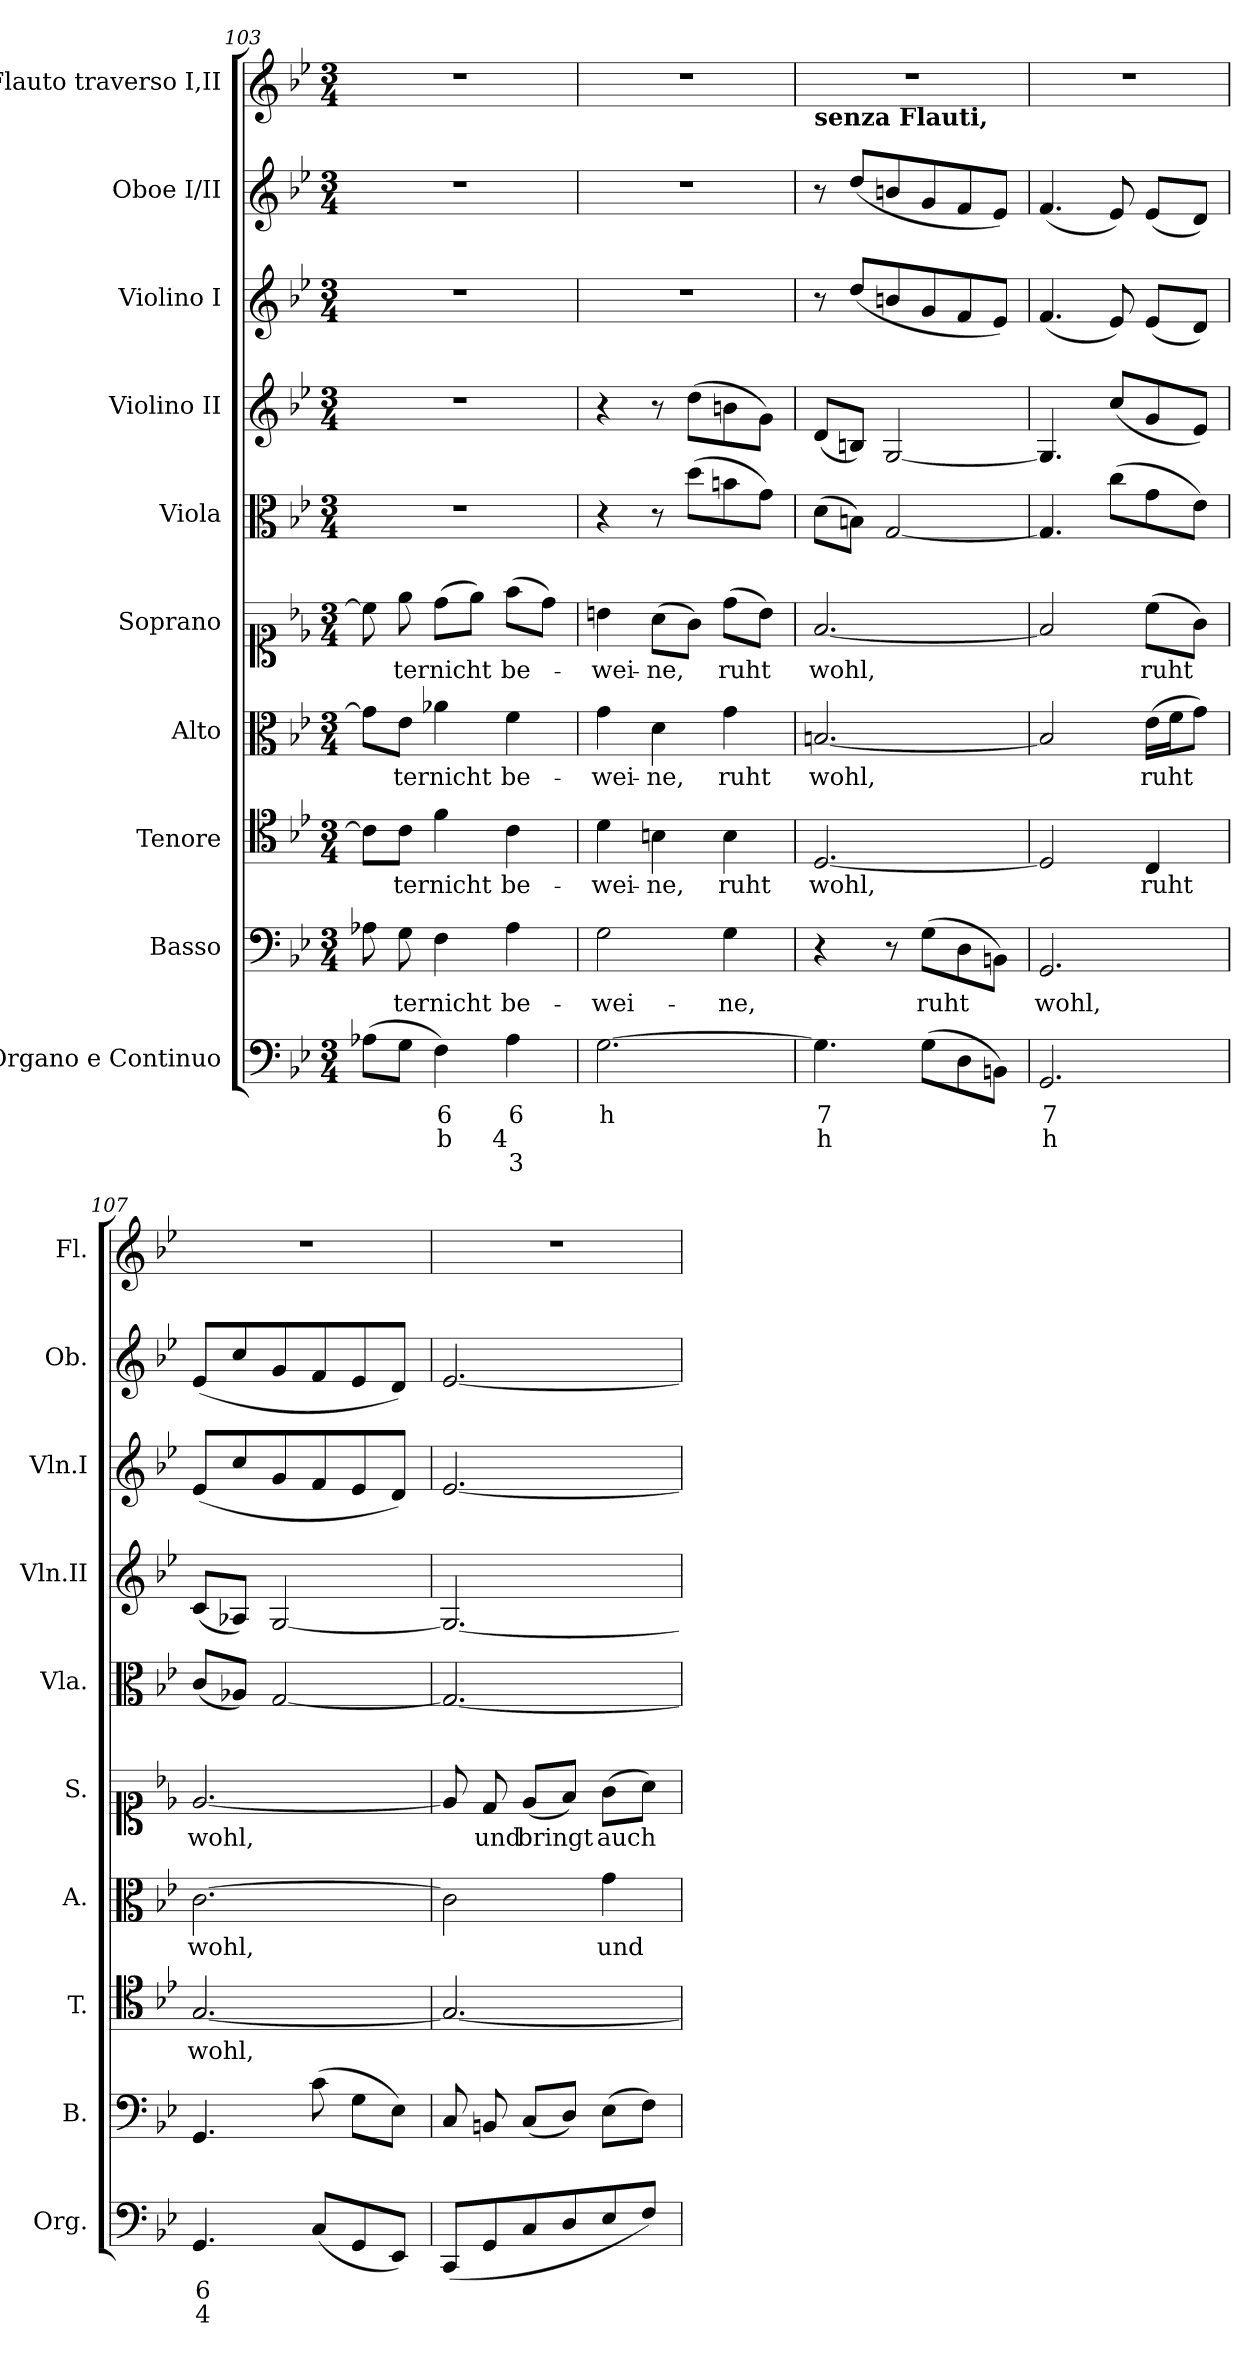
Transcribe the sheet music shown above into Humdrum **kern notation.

**kern	**text	**text	**text	**kern	**text	**kern	**text	**kern	**text	**kern	**text	**kern	**kern	**kern	**kern	**kern
*part10	*part10	*part10	*part10	*part9	*part9	*part8	*part8	*part7	*part7	*part6	*part6	*part5	*part4	*part3	*part2	*part1
*staff10	*staff10	*staff10	*staff10	*staff9	*staff9	*staff8	*staff8	*staff7	*staff7	*staff6	*staff6	*staff5	*staff4	*staff3	*staff2	*staff1
*I"Organo e  Continuo	*	*	*	*I"Basso	*	*I"Tenore	*	*I"Alto	*	*I"Soprano	*	*I"Viola	*I"Violino II	*I"Violino I	*I"Oboe I/II	*I"Flauto traverso I,II
*I'Org.	*	*	*	*I'B.	*	*I'T.	*	*I'A.	*	*I'S.	*	*I'Vla.	*I'Vln.II	*I'Vln.I	*I'Ob.	*I'Fl.
*clefF4	*	*	*	*clefF4	*	*clefC4	*	*clefC3	*	*clefC1	*	*clefC3	*clefG2	*clefG2	*clefG2	*clefG2
*k[b-e-]	*	*	*	*k[b-e-]	*	*k[b-e-]	*	*k[b-e-]	*	*k[b-e-]	*	*k[b-e-]	*k[b-e-]	*k[b-e-]	*k[b-e-]	*k[b-e-]
*M3/4	*	*	*	*M3/4	*	*M3/4	*	*M3/4	*	*M3/4	*	*M3/4	*M3/4	*M3/4	*M3/4	*M3/4
=103	=103	=103	=103	=103	=103	=103	=103	=103	=103	=103	=103	=103	=103	=103	=103	=103
(>8A-X\L	.	.	.	8A-X\	.	8c\L]	.	8g\L]	.	8cc\]	.	2.r	2.r	2.r	2.r	2.r
8G\J	.	.	.	8G\	-ter	8c\J	ter	8e-\J	-ter	8ee-\	-ter	.	.	.	.	.
4F\)	6	b	.	4F\	nicht	4f\	nicht	4a-X\	nicht	(>8dd\L	nicht	.	.	.	.	.
.	.	.	.	.	.	.	.	.	.	8ee-\J)	.	.	.	.	.	.
4A-\	6	4	3	4A-\	be-	4c\	be-	4f\	be-	(>8ff\L	be-	.	.	.	.	.
.	.	.	.	.	.	.	.	.	.	8dd\J)	.	.	.	.	.	.
=104	=104	=104	=104	=104	=104	=104	=104	=104	=104	=104	=104	=104	=104	=104	=104	=104
[2.G\	h	.	.	2G\	-wei-	4d\	-wei-	4g\	-wei-	4bn\	-wei-	4r	4r	2.r	2.r	2.r
.	.	.	.	.	.	4Bn\	-ne,	4d\	-ne,	(>8a\L	-ne,	8r	8r	.	.	.
.	.	.	.	.	.	.	.	.	.	8g\J)	.	(>8dd\L	(>8dd\L	.	.	.
.	.	.	.	4G\	-ne,	4B\	ruht	4g\	ruht	(>8dd\L	ruht	8bn\	8bn\	.	.	.
.	.	.	.	.	.	.	.	.	.	8b\J)	.	8g\J)	8g\J)	.	.	.
=105	=105	=105	=105	=105	=105	=105	=105	=105	=105	=105	=105	=105	=105	=105	=105	=105
!	!	!	!	!	!	!	!	!	!	!	!	!	!	!	!	!LO:TX:b:B:t=senza Flauti,
4.G\]	7	h	.	4r	.	[2.D/	wohl,	[2.Bn/	wohl,	[2.f/	wohl,	(>8d\L	(<8d/L	8r	8r	2.r
.	.	.	.	.	.	.	.	.	.	.	.	8Bn\J)	8Bn/J)	(<8dd/L	(<8dd/L	.
.	.	.	.	8r	.	.	.	.	.	.	.	[2G/	[2G/	8bn/	8bn/	.
(>8G\L	.	.	.	(>8G\L	ruht	.	.	.	.	.	.	.	.	8g/	8g/	.
8D\	.	.	.	8D\	.	.	.	.	.	.	.	.	.	8f/	8f/	.
8BBn\J)	.	.	.	8BBn\J)	.	.	.	.	.	.	.	.	.	8e-/J)	8e-/J)	.
=106	=106	=106	=106	=106	=106	=106	=106	=106	=106	=106	=106	=106	=106	=106	=106	=106
2.GG/	7	h	.	2.GG/	wohl,	2D/]	.	2B/]	.	2f/]	.	4.G/]	4.G/]	(<4.f/	(<4.f/	2.r
.	.	.	.	.	.	.	.	.	.	.	.	(>8cc\L	(<8cc/L	8e-/)	8e-/)	.
.	.	.	.	.	.	4C/	ruht	(>16e-\LL	ruht	(>8cc\L	ruht	8g\	8g/	(<8e-/L	(<8e-/L	.
.	.	.	.	.	.	.	.	16f\J	.	.	.	.	.	.	.	.
.	.	.	.	.	.	.	.	8g\J)	.	8g\J)	.	8e-\J)	8e-/J)	8d/J)	8d/J)	.
=107	=107	=107	=107	=107	=107	=107	=107	=107	=107	=107	=107	=107	=107	=107	=107	=107
4.GG/	6	4	.	4.GG/	.	[2.G/	wohl,	[2.c\	wohl,	[2.e-/	wohl,	(<8c/L	(<8c/L	(<8e-/L	(<8e-/L	2.r
.	.	.	.	.	.	.	.	.	.	.	.	8A-X/J)	8A-X/J)	8cc/	8cc/	.
.	.	.	.	.	.	.	.	.	.	.	.	[2G/	[2G/	8g/	8g/	.
(<8C/L	.	.	.	(>8c\	.	.	.	.	.	.	.	.	.	8f/	8f/	.
8GG/	.	.	.	8G\L	.	.	.	.	.	.	.	.	.	8e-/	8e-/	.
8EE-/J)	.	.	.	8E-\J)	.	.	.	.	.	.	.	.	.	8d/J)	8d/J)	.
=108	=108	=108	=108	=108	=108	=108	=108	=108	=108	=108	=108	=108	=108	=108	=108	=108
(<8CC/L	.	.	.	8C/	.	2.G/_	.	2c\]	.	8e-/]	.	2.G/_	2.G/_	[2.e-/	[2.e-/	2.r
8GG/	.	.	.	8BBn/	.	.	.	.	.	8d/	und	.	.	.	.	.
8C/	.	.	.	(<8C/L	.	.	.	.	.	(<8e-/L	bringt	.	.	.	.	.
8D/	.	.	.	8D/J)	.	.	.	.	.	8f/J)	.	.	.	.	.	.
8E-/	.	.	.	(>8E-\L	.	.	.	4g\	und	(>8g\L	auch	.	.	.	.	.
8F/J)	.	.	.	8F\J)	.	.	.	.	.	8a\J)	.	.	.	.	.	.
=	=	=	=	=	=	=	=	=	=	=	=	=	=	=	=	=
*-	*-	*-	*-	*-	*-	*-	*-	*-	*-	*-	*-	*-	*-	*-	*-	*-
